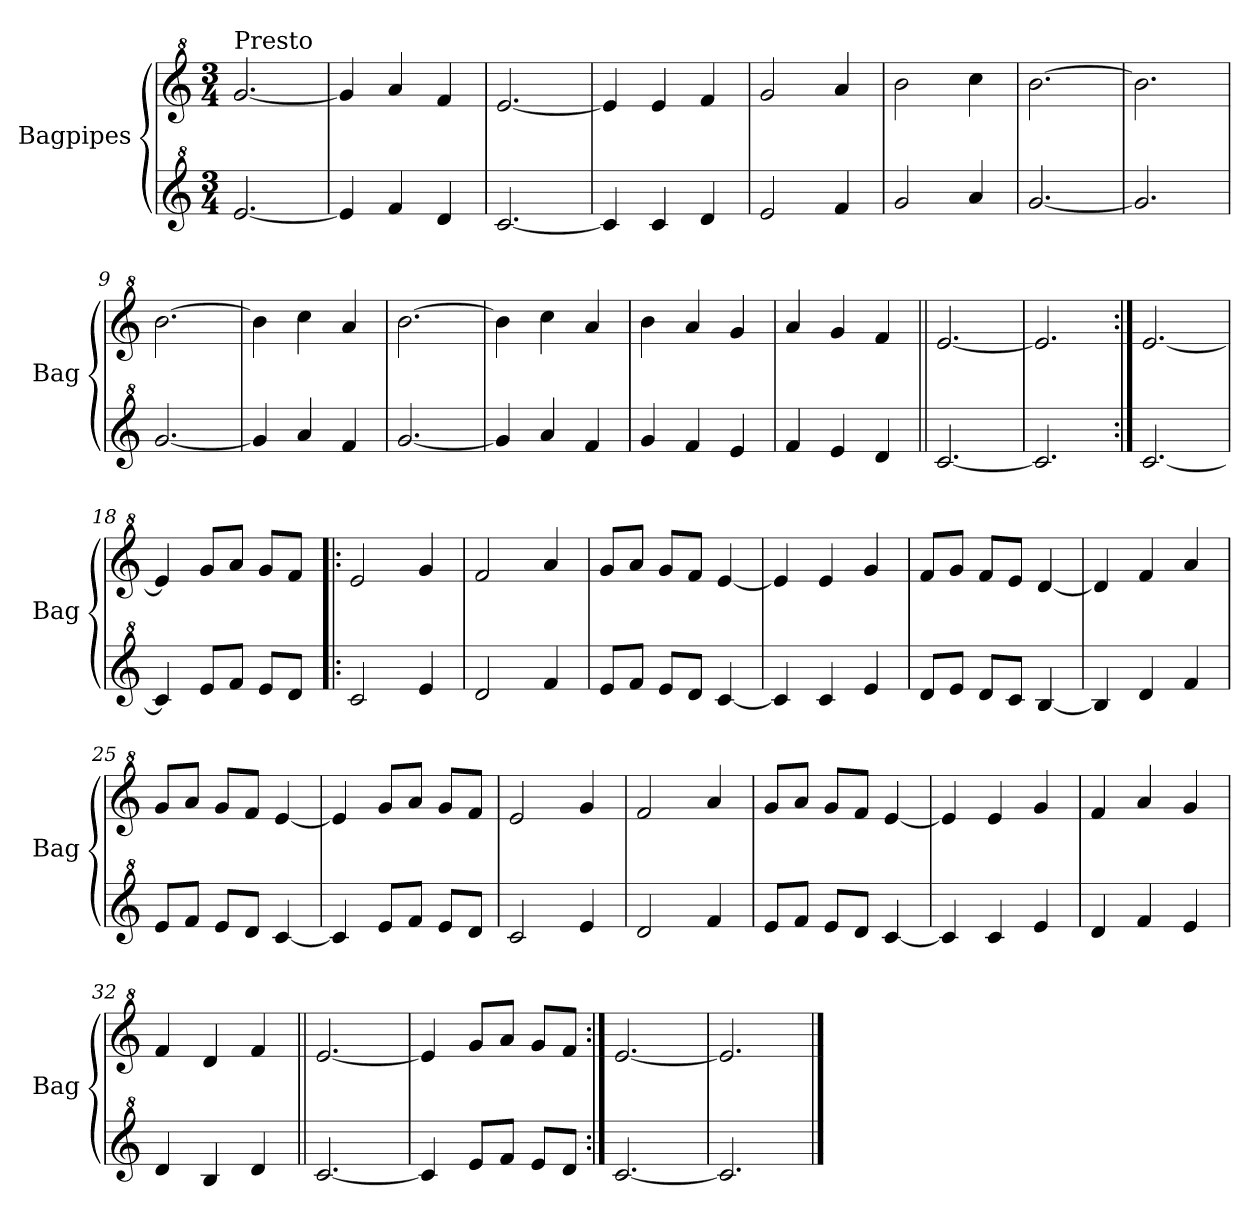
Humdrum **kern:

**kern	**kern
*part2	*part1
*staff2	*staff1
*I"Bagpipes	*I"Bagpipes
*I'Bag	*I'Bag
*clefG^2	*clefG^2
*k[]	*k[]
*C:	*C:
*M3/4	*M3/4
=1	=1
!	!LO:TX:a:t=Presto
[2.ee/	[2.gg/
=2	=2
4ee/]	4gg/]
4ff/	4aa/
4dd/	4ff/
=3	=3
[2.cc/	[2.ee/
=4	=4
4cc/]	4ee/]
4cc/	4ee/
4dd/	4ff/
=5	=5
2ee/	2gg/
4ff/	4aa/
=6	=6
2gg/	2bb\
4aa/	4ccc\
=7	=7
[2.gg/	[2.bb\
=8	=8
2.gg/]	2.bb\]
=9	=9
[2.gg/	[2.bb\
=10	=10
4gg/]	4bb\]
4aa/	4ccc\
4ff/	4aa/
=11	=11
[2.gg/	[2.bb\
=12	=12
4gg/]	4bb\]
4aa/	4ccc\
4ff/	4aa/
=13	=13
4gg/	4bb\
4ff/	4aa/
4ee/	4gg/
=14	=14
4ff/	4aa/
4ee/	4gg/
4dd/	4ff/
=15||	=15||
[2.cc/	[2.ee/
!!LO:LB:g=z
=16	=16
2.cc/]	2.ee/]
=17:|!	=17:|!
[2.cc/	[2.ee/
=18	=18
4cc/]	4ee/]
8ee/L	8gg/L
8ff/J	8aa/J
8ee/L	8gg/L
8dd/J	8ff/J
=19!|:	=19!|:
2cc/	2ee/
4ee/	4gg/
=20	=20
2dd/	2ff/
4ff/	4aa/
=21	=21
8ee/L	8gg/L
8ff/J	8aa/J
8ee/L	8gg/L
8dd/J	8ff/J
[4cc/	[4ee/
=22	=22
4cc/]	4ee/]
4cc/	4ee/
4ee/	4gg/
=23	=23
8dd/L	8ff/L
8ee/J	8gg/J
8dd/L	8ff/L
8cc/J	8ee/J
[4b/	[4dd/
=24	=24
4b/]	4dd/]
4dd/	4ff/
4ff/	4aa/
=25	=25
8ee/L	8gg/L
8ff/J	8aa/J
8ee/L	8gg/L
8dd/J	8ff/J
[4cc/	[4ee/
=26	=26
4cc/]	4ee/]
8ee/L	8gg/L
8ff/J	8aa/J
8ee/L	8gg/L
8dd/J	8ff/J
!!LO:LB:g=z
=27	=27
2cc/	2ee/
4ee/	4gg/
=28	=28
2dd/	2ff/
4ff/	4aa/
=29	=29
8ee/L	8gg/L
8ff/J	8aa/J
8ee/L	8gg/L
8dd/J	8ff/J
[4cc/	[4ee/
=30	=30
4cc/]	4ee/]
4cc/	4ee/
4ee/	4gg/
=31	=31
4dd/	4ff/
4ff/	4aa/
4ee/	4gg/
=32	=32
4dd/	4ff/
4b/	4dd/
4dd/	4ff/
=33||	=33||
[2.cc/	[2.ee/
=34	=34
4cc/]	4ee/]
8ee/L	8gg/L
8ff/J	8aa/J
8ee/L	8gg/L
8dd/J	8ff/J
=35:|!	=35:|!
[2.cc/	[2.ee/
=36	=36
2.cc/]	2.ee/]
==	==
*-	*-
